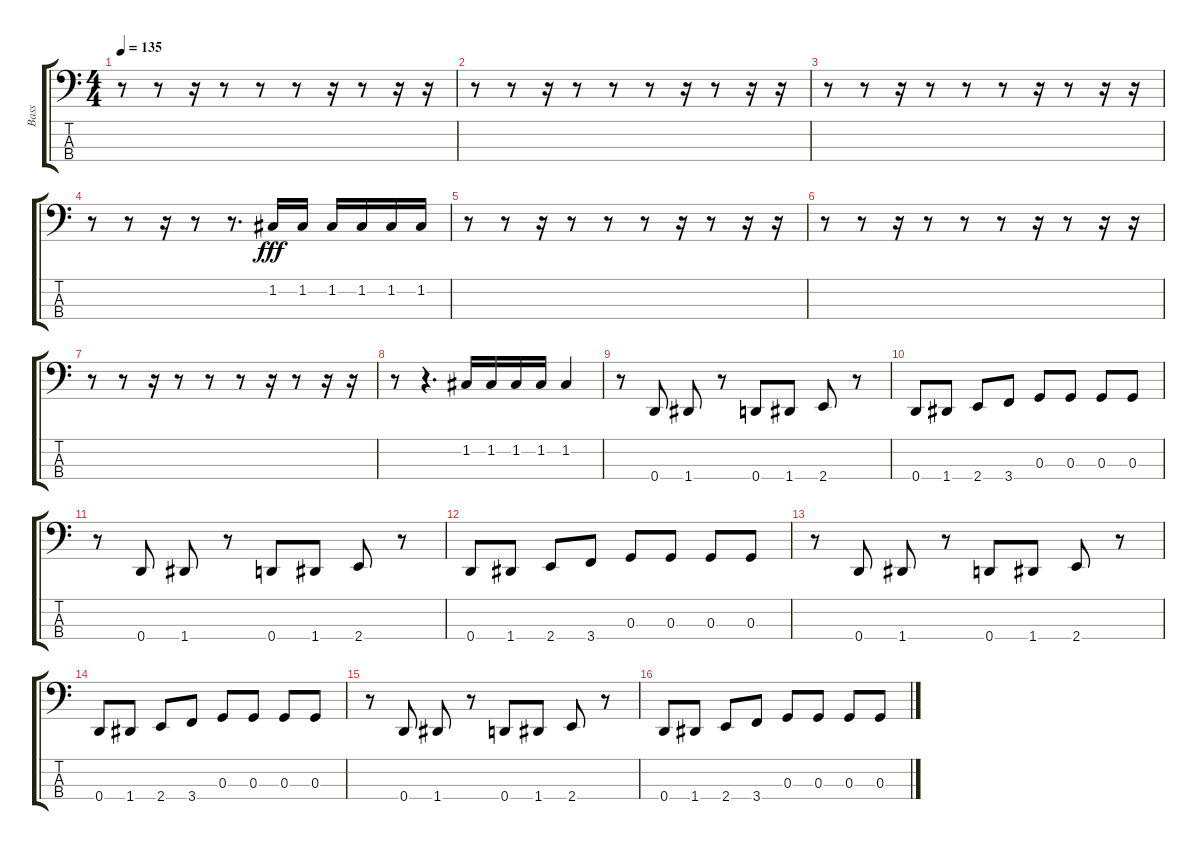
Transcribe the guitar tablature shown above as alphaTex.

\track ("Bass" "Bass") {instrument electricbasspick}
\staff {score tabs}
\tuning (F2 C2 G1 D1) {hide}
\ts (4 4)
\tempo 135
\clef f4
\ks c
r.8{dy fff} r.8 r.16 r.8 r.8 r.8 r.16 r.8 r.16 r.16 |
r.8 r.8 r.16 r.8 r.8 r.8 r.16 r.8 r.16 r.16 |
r.8 r.8 r.16 r.8 r.8 r.8 r.16 r.8 r.16 r.16 |
r.8 r.8 r.16 r.8 r.8{d} 1.2.16 1.2.16 1.2.16 1.2.16 1.2.16 1.2.16 |
r.8 r.8 r.16 r.8 r.8 r.8 r.16 r.8 r.16 r.16 |
r.8 r.8 r.16 r.8 r.8 r.8 r.16 r.8 r.16 r.16 |
r.8 r.8 r.16 r.8 r.8 r.8 r.16 r.8 r.16 r.16 |
r.8 r.4{d} 1.2.16 1.2.16 1.2.16 1.2.16 1.2.4 |
r.8 0.4.8 1.4.8 r.8 0.4.8 1.4.8 2.4.8 r.8 |
0.4.8 1.4.8 2.4.8 3.4.8 0.3.8 0.3.8 0.3.8 0.3.8 |
r.8 0.4.8 1.4.8 r.8 0.4.8 1.4.8 2.4.8 r.8 |
0.4.8 1.4.8 2.4.8 3.4.8 0.3.8 0.3.8 0.3.8 0.3.8 |
r.8 0.4.8 1.4.8 r.8 0.4.8 1.4.8 2.4.8 r.8 |
0.4.8 1.4.8 2.4.8 3.4.8 0.3.8 0.3.8 0.3.8 0.3.8 |
r.8 0.4.8 1.4.8 r.8 0.4.8 1.4.8 2.4.8 r.8 |
0.4.8 1.4.8 2.4.8 3.4.8 0.3.8 0.3.8 0.3.8 0.3.8
